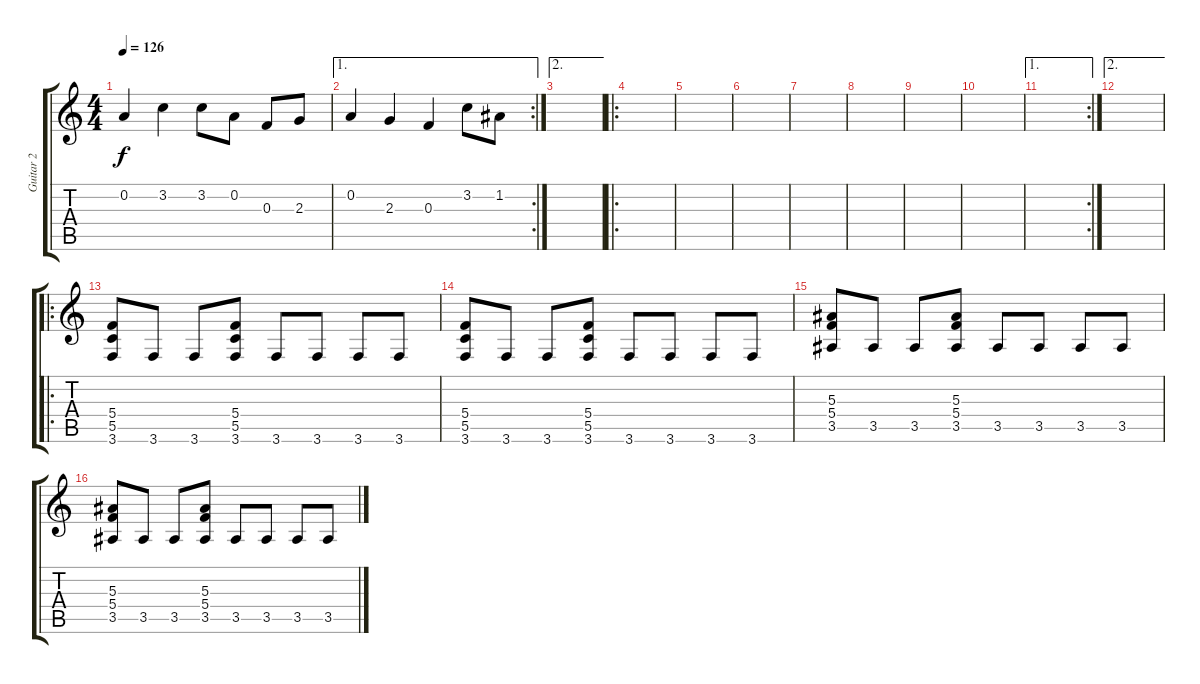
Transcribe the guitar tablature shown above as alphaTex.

\track ("Guitar 2" "Guitar 2") {instrument distortionguitar}
\staff {score tabs}
\tuning (D4 A3 F3 C3 G2 D2) {hide}
\ts (4 4)
\tempo 126
\clef g2
\ks c
0.2.4{dy f} 3.2.4 3.2.8 0.2.8 0.3.8 2.3.8 |
\ae 1
\rc 2
0.2.4 2.3.4 0.3.4 3.2.8 1.2.8 |
\ae 2
|
\ro
|
|
|
|
|
|
|
\ae 1
\rc 2
|
\ae 2
|
\ro
(5.4 5.5 3.6).8 3.6.8 3.6.8 (5.4 5.5 3.6).8 3.6.8 3.6.8 3.6.8 3.6.8 |
(5.4 5.5 3.6).8 3.6.8 3.6.8 (5.4 5.5 3.6).8 3.6.8 3.6.8 3.6.8 3.6.8 |
(5.3 5.4 3.5).8 3.5.8 3.5.8 (5.3 5.4 3.5).8 3.5.8 3.5.8 3.5.8 3.5.8 |
(5.3 5.4 3.5).8 3.5.8 3.5.8 (5.3 5.4 3.5).8 3.5.8 3.5.8 3.5.8 3.5.8
